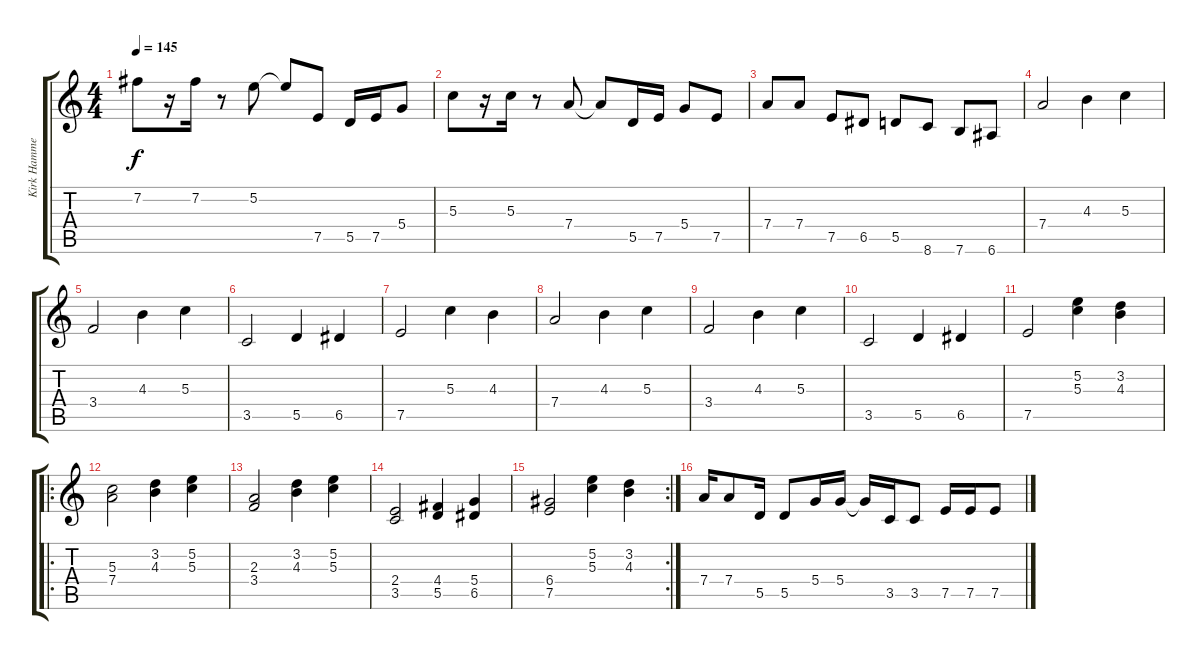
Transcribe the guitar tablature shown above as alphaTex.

\track ("Kirk Hammet (Ov. Gtr)" "Kirk Hamme") {instrument overdrivenguitar}
\staff {score tabs}
\tuning (E4 B3 G3 D3 A2 E2) {hide}
\ts (4 4)
\tempo 145
\clef g2
\ks c
7.2.8{dy f} r.16 7.2.16 r.8 5.2.8 5.2{t}.8 7.5.8 5.5.16 7.5.16 5.4.8 |
5.3.8 r.16 5.3.16 r.8 7.4.8 7.4{t}.8 5.5.16 7.5.16 5.4.8 7.5.8 |
7.4.8 7.4.8 7.5.8 6.5.8 5.5.8 8.6.8 7.6.8 6.6.8 |
7.4.2 4.3.4 5.3.4 |
3.4.2 4.3.4 5.3.4 |
3.5.2 5.5.4 6.5.4 |
7.5.2 5.3.4 4.3.4 |
7.4.2 4.3.4 5.3.4 |
3.4.2 4.3.4 5.3.4 |
3.5.2 5.5.4 6.5.4 |
7.5.2 (5.2 5.3).4 (3.2 4.3).4 |
\ro
(5.3 7.4).2 (3.2 4.3).4 (5.2 5.3).4 |
(2.3 3.4).2 (3.2 4.3).4 (5.2 5.3).4 |
(2.4 3.5).2 (4.4 5.5).4 (5.4 6.5).4 |
\rc 2
(6.4 7.5).2 (5.2 5.3).4 (3.2 4.3).4 |
7.4.16 7.4.8 5.5.16 5.5.8 5.4.16 5.4.16 5.4{t}.16 3.5.16 3.5.8 7.5.16 7.5.16 7.5.8
